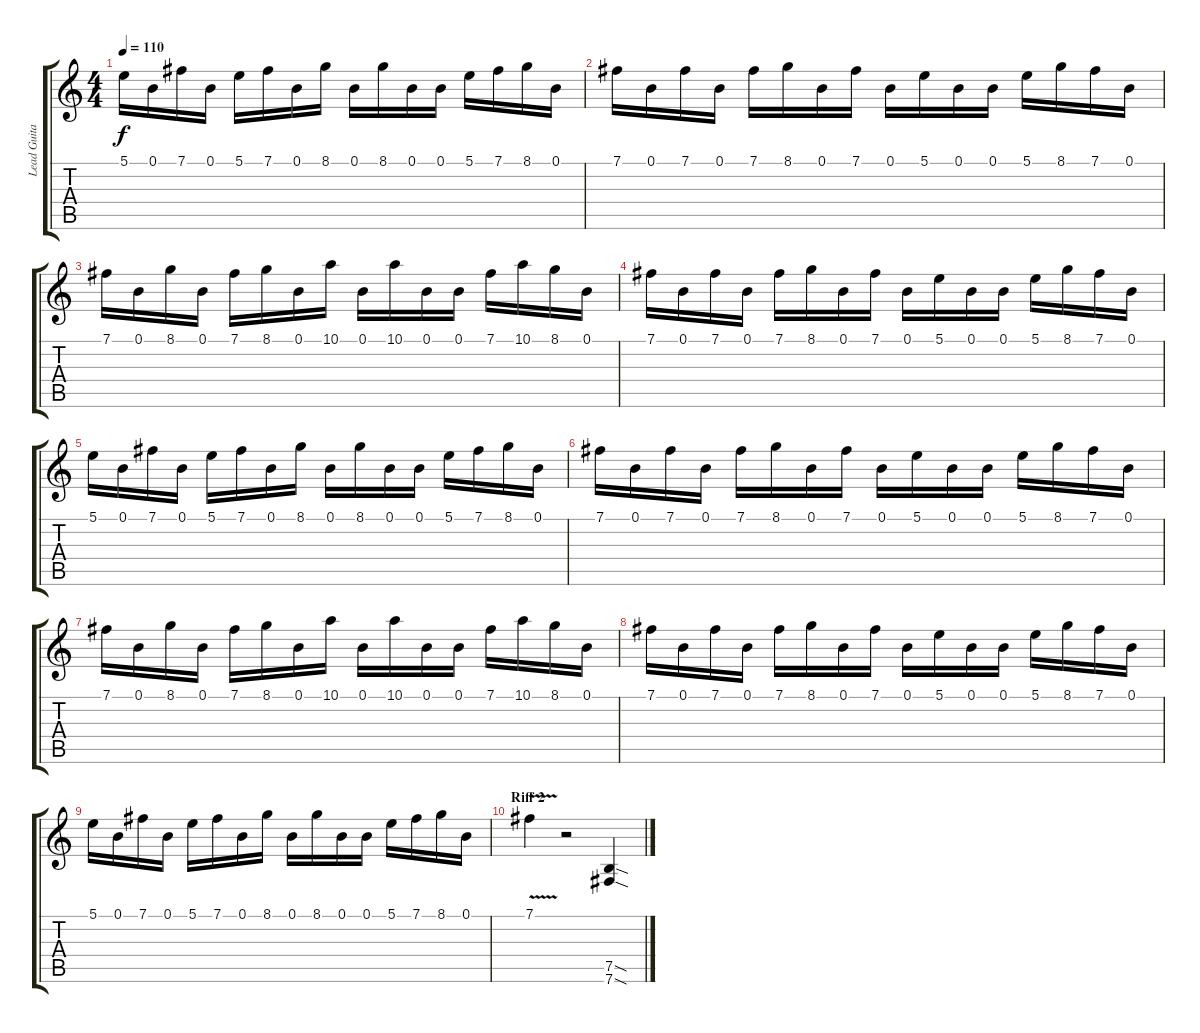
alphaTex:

\track ("Lead Guitar " "Lead Guita") {instrument distortionguitar}
\staff {score tabs}
\tuning (B3 Gb3 D3 A2 E2 B1) {hide}
\ts (4 4)
\tempo 110
\clef g2
\ks c
5.1.16{dy f} 0.1.16 7.1.16 0.1.16 5.1.16 7.1.16 0.1.16 8.1.16 0.1.16 8.1.16 0.1.16 0.1.16 5.1.16 7.1.16 8.1.16 0.1.16 |
7.1.16 0.1.16 7.1.16 0.1.16 7.1.16 8.1.16 0.1.16 7.1.16 0.1.16 5.1.16 0.1.16 0.1.16 5.1.16 8.1.16 7.1.16 0.1.16 |
7.1.16 0.1.16 8.1.16 0.1.16 7.1.16 8.1.16 0.1.16 10.1.16 0.1.16 10.1.16 0.1.16 0.1.16 7.1.16 10.1.16 8.1.16 0.1.16 |
7.1.16 0.1.16 7.1.16 0.1.16 7.1.16 8.1.16 0.1.16 7.1.16 0.1.16 5.1.16 0.1.16 0.1.16 5.1.16 8.1.16 7.1.16 0.1.16 |
5.1.16 0.1.16 7.1.16 0.1.16 5.1.16 7.1.16 0.1.16 8.1.16 0.1.16 8.1.16 0.1.16 0.1.16 5.1.16 7.1.16 8.1.16 0.1.16 |
7.1.16 0.1.16 7.1.16 0.1.16 7.1.16 8.1.16 0.1.16 7.1.16 0.1.16 5.1.16 0.1.16 0.1.16 5.1.16 8.1.16 7.1.16 0.1.16 |
7.1.16 0.1.16 8.1.16 0.1.16 7.1.16 8.1.16 0.1.16 10.1.16 0.1.16 10.1.16 0.1.16 0.1.16 7.1.16 10.1.16 8.1.16 0.1.16 |
7.1.16 0.1.16 7.1.16 0.1.16 7.1.16 8.1.16 0.1.16 7.1.16 0.1.16 5.1.16 0.1.16 0.1.16 5.1.16 8.1.16 7.1.16 0.1.16 |
5.1.16 0.1.16 7.1.16 0.1.16 5.1.16 7.1.16 0.1.16 8.1.16 0.1.16 8.1.16 0.1.16 0.1.16 5.1.16 7.1.16 8.1.16 0.1.16 |
\section ("" "Riff 2")
7.1{v}.4 r.2 (7.5{sod} 7.6{sod}).4
